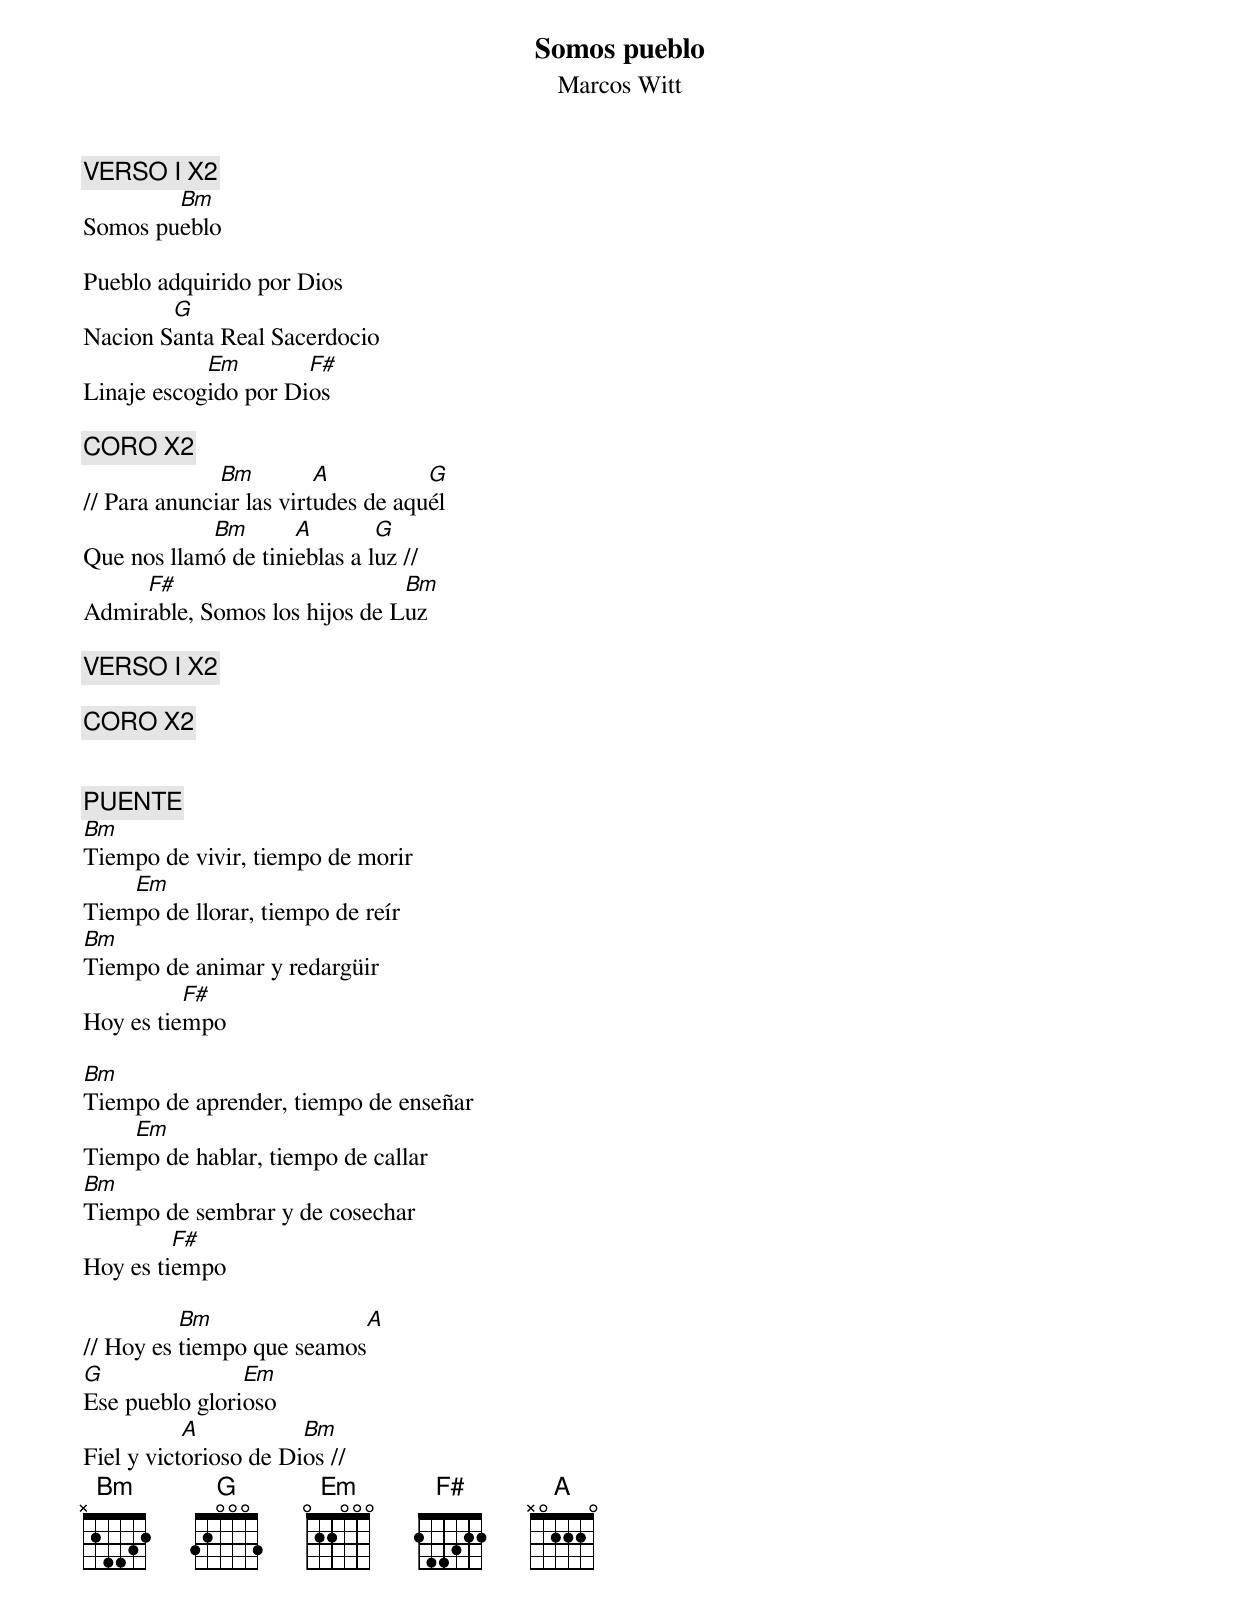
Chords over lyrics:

Somos pueblo
Marcos Witt

[VERSO I X2]
        Bm
Somos pueblo

Pueblo adquirido por Dios
        G
Nacion Santa Real Sacerdocio
            Em        F#
Linaje escogido por Dios

[CORO X2]
              Bm         A          G
// Para anunciar las virtudes de aquél
            Bm       A        G
Que nos llamó de tinieblas a luz //
     F#                        Bm
Admirable, Somos los hijos de Luz

[VERSO I X2]

[CORO X2]


[PUENTE]
Bm
Tiempo de vivir, tiempo de morir
    Em
Tiempo de llorar, tiempo de reír
Bm
Tiempo de animar y redargüir
          F#
Hoy es tiempo

Bm
Tiempo de aprender, tiempo de enseñar
    Em
Tiempo de hablar, tiempo de callar
Bm
Tiempo de sembrar y de cosechar
         F#
Hoy es tiempo

          Bm                A
// Hoy es tiempo que seamos
G               Em
Ese pueblo glorioso
           A           Bm
Fiel y victorioso de Dios //
